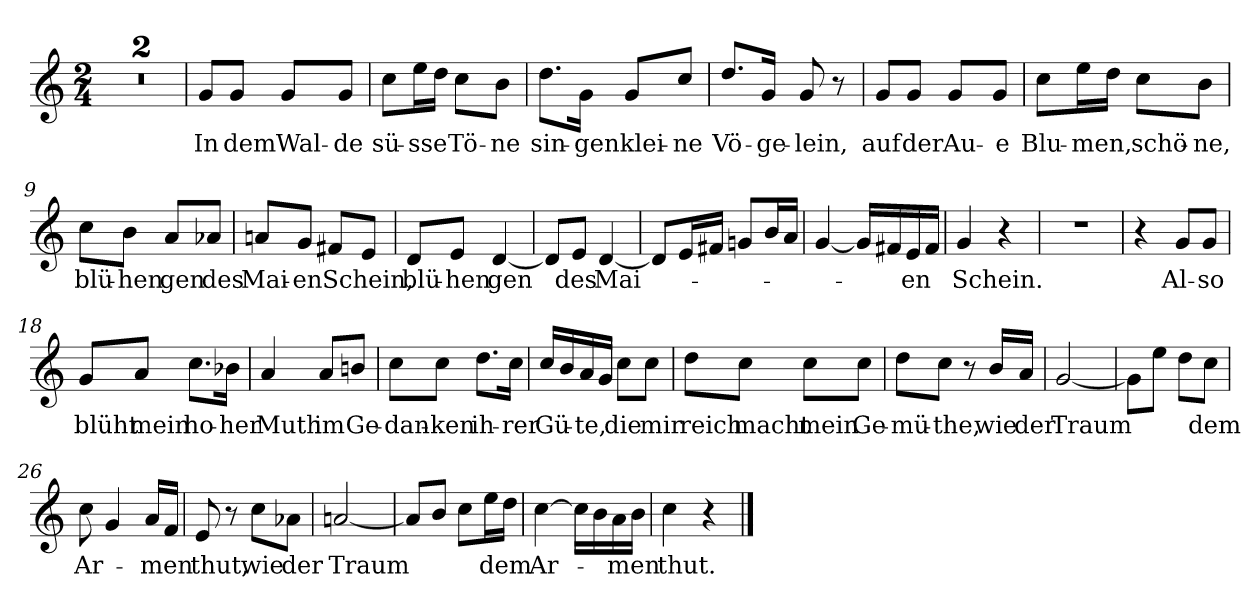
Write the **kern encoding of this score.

**kern	**text
*part1	*part1
*staff1	*staff1
*clefG2	*
*k[]	*
*M2/4	*
=1	=1
2r	.
=2	=2
2r	.
=3	=3
!	!LO:LY:b
8g/L	In
!	!LO:LY:b
8g/J	dem
!	!LO:LY:b
8g/L	Wal-
!	!LO:LY:b
8g/J	-de
=4	=4
!	!LO:LY:b
8cc\L	sü-
!	!LO:LY:b
16ee\L	sse
16dd\JJ	.
!	!LO:LY:b
8cc\L	Tö-
!	!LO:LY:b
8b\J	-ne
=5	=5
!	!LO:LY:b
8.dd\L	sin-
!	!LO:LY:b
16g\Jk	-gen
!	!LO:LY:b
8g/L	klei-
!	!LO:LY:b
8cc/J	-ne
=6	=6
!	!LO:LY:b
8.dd/L	Vö-
!	!LO:LY:b
16g/Jk	-ge-
!	!LO:LY:b
8g/	-lein,
8r	.
=7	=7
!	!LO:LY:b
8g/L	auf
!	!LO:LY:b
8g/J	der
!	!LO:LY:b
8g/L	Au-
!	!LO:LY:b
8g/J	-e
=8	=8
!	!LO:LY:b
8cc\L	Blu-
!	!LO:LY:b
16ee\L	-men,
16dd\JJ	.
!	!LO:LY:b
8cc\L	schö-
!	!LO:LY:b
8b\J	-ne,
!!LO:LB:g=z
=9	=9
!	!LO:LY:b
8cc\L	blü-
!	!LO:LY:b
8b\J	-hen
!	!LO:LY:b
8a/L	gen
!	!LO:LY:b
8a-X/J	des
=10	=10
!	!LO:LY:b
8an/L	Mai-
!	!LO:LY:b
8g/J	-en
!	!LO:LY:b
8f#X/L	Schein,
8e/J	.
=11	=11
!	!LO:LY:b
8d/L	blü-
!	!LO:LY:b
8e/J	-hen
!	!LO:LY:b
[4d/	gen
=12	=12
8d/L]	.
!	!LO:LY:b
8e/J	des
!	!LO:LY:b
[4d/	Mai-
=13	=13
8d/L]	.
16e/L	.
16f#X/JJ	.
8gn/L	.
16b/L	.
16a/JJ	.
=14	=14
[4g/	.
16g/LL]	.
16f#X/	.
!	!LO:LY:b
16e/	-en
16f#/JJ	.
=15	=15
!	!LO:LY:b
4g/	Schein.
4r	.
=16	=16
2r	.
=17	=17
4r	.
!	!LO:LY:b
8g/L	Al-
!	!LO:LY:b
8g/J	-so
!!LO:LB:g=z
=18	=18
!	!LO:LY:b
8g/L	blüht
!	!LO:LY:b
8a/J	mein
!	!LO:LY:b
8.cc\L	ho-
!	!LO:LY:b
16b-X\Jk	-her
=19	=19
!	!LO:LY:b
4a/	Muth
!	!LO:LY:b
8a/L	im
!	!LO:LY:b
8bn/J	Ge-
=20	=20
!	!LO:LY:b
8cc\L	dan-
!	!LO:LY:b
8cc\J	-ken
!	!LO:LY:b
8.dd\L	ih-
!	!LO:LY:b
16cc\Jk	-rer
=21	=21
!	!LO:LY:b
16cc/LL	Gü-
16b/	.
!	!LO:LY:b
16a/	-te,
16g/JJ	.
!	!LO:LY:b
8cc\L	die
!	!LO:LY:b
8cc\J	mir
=22	=22
!	!LO:LY:b
8dd\L	reich
!	!LO:LY:b
8cc\J	macht
!	!LO:LY:b
8cc\L	mein
!	!LO:LY:b
8cc\J	Ge-
=23	=23
!	!LO:LY:b
8dd\L	-mü-
!	!LO:LY:b
8cc\J	-the,
8r	.
!	!LO:LY:b
16b/LL	wie
!	!LO:LY:b
16a/JJ	der
=24	=24
!	!LO:LY:b
[2g/	Traum
!!LO:LB:g=z
=25	=25
8g\L]	.
8ee\J	.
8dd\L	.
!	!LO:LY:b
8cc\J	dem
=26	=26
!	!LO:LY:b
8cc\	Ar-
4g/	.
!	!LO:LY:b
16a/LL	-men
16f/JJ	.
=27	=27
!	!LO:LY:b
8e/	thut,
8r	.
!	!LO:LY:b
8cc\L	wie
!	!LO:LY:b
8a-X\J	der
=28	=28
!	!LO:LY:b
[2an/	Traum
=29	=29
8a/L]	.
8b/J	.
8cc\L	.
!	!LO:LY:b
16ee\L	dem
16dd\JJ	.
=30	=30
!	!LO:LY:b
[4cc\	Ar-
16cc\LL]	.
16b\	.
!	!LO:LY:b
16a\	-men
16b\JJ	.
=31	=31
!	!LO:LY:b
4cc\	thut.
4r	.
==	==
*-	*-
